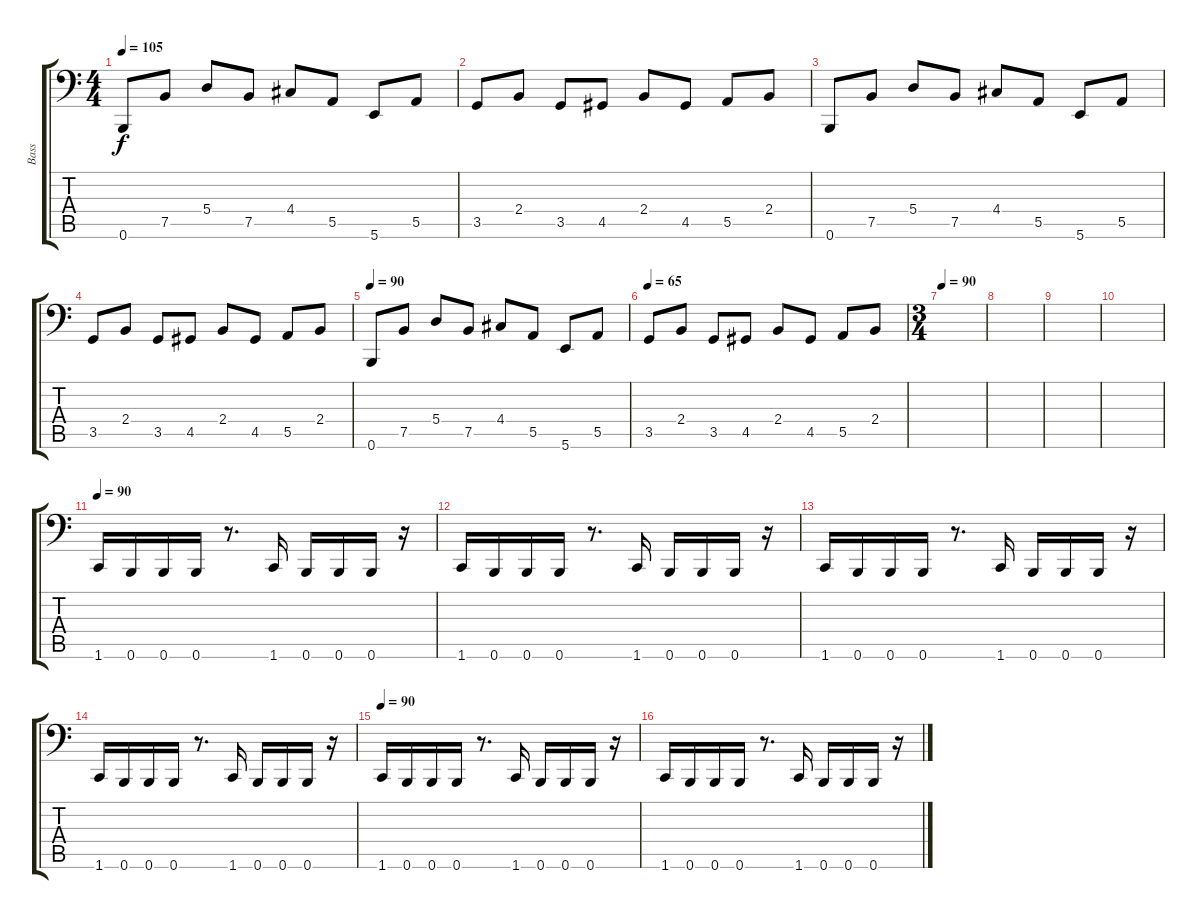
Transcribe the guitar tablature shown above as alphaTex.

\track ("Bass" "Bass") {instrument electricbassfinger}
\staff {score tabs}
\tuning (C3 G2 D2 A1 E1 B0) {hide}
\ts (4 4)
\tempo 105
\clef f4
\ks c
0.6.8{dy f} 7.5.8 5.4.8 7.5.8 4.4.8 5.5.8 5.6.8 5.5.8 |
3.5.8 2.4.8 3.5.8 4.5.8 2.4.8 4.5.8 5.5.8 2.4.8 |
0.6.8 7.5.8 5.4.8 7.5.8 4.4.8 5.5.8 5.6.8 5.5.8 |
3.5.8 2.4.8 3.5.8 4.5.8 2.4.8 4.5.8 5.5.8 2.4.8 |
\tempo 90
0.6.8 7.5.8 5.4.8 7.5.8 4.4.8 5.5.8 5.6.8 5.5.8 |
\tempo 65
3.5.8 2.4.8 3.5.8 4.5.8 2.4.8 4.5.8 5.5.8 2.4.8 |
\ts (3 4)
\tempo 90
|
|
|
|
\tempo 90
1.6.16 0.6.16 0.6.16 0.6.16 r.8{d} 1.6.16 0.6.16 0.6.16 0.6.16 r.16 |
1.6.16 0.6.16 0.6.16 0.6.16 r.8{d} 1.6.16 0.6.16 0.6.16 0.6.16 r.16 |
1.6.16 0.6.16 0.6.16 0.6.16 r.8{d} 1.6.16 0.6.16 0.6.16 0.6.16 r.16 |
1.6.16 0.6.16 0.6.16 0.6.16 r.8{d} 1.6.16 0.6.16 0.6.16 0.6.16 r.16 |
\tempo 90
1.6.16 0.6.16 0.6.16 0.6.16 r.8{d} 1.6.16 0.6.16 0.6.16 0.6.16 r.16 |
1.6.16 0.6.16 0.6.16 0.6.16 r.8{d} 1.6.16 0.6.16 0.6.16 0.6.16 r.16
